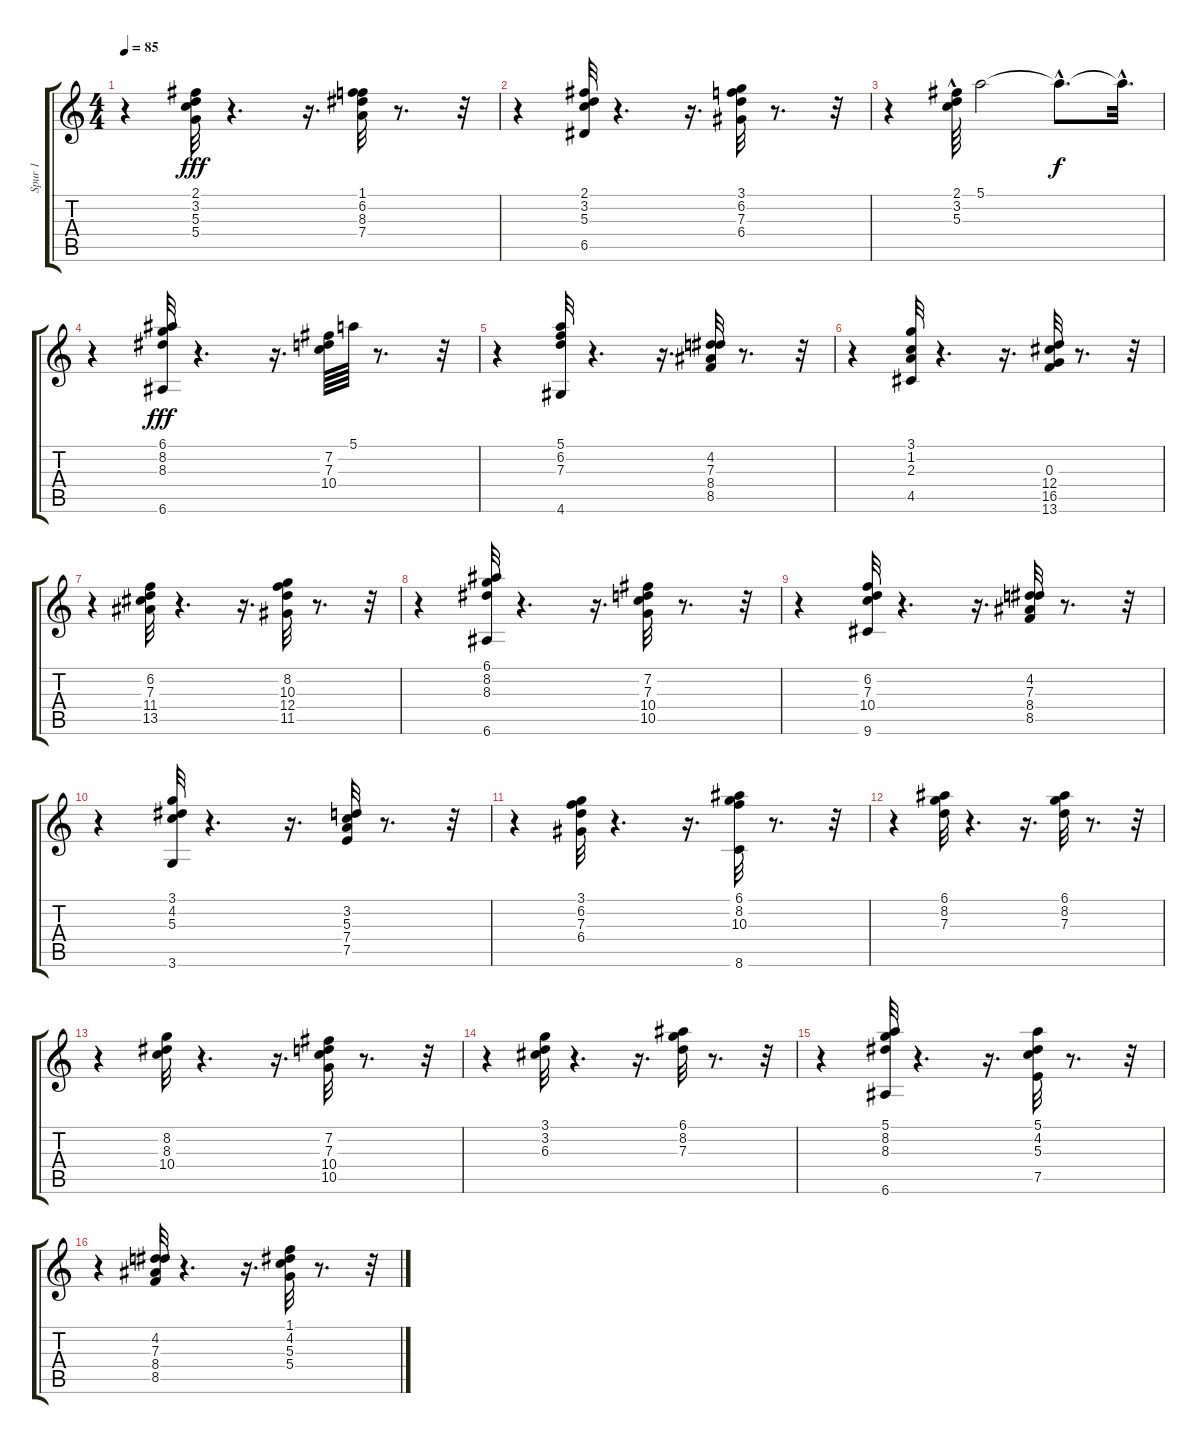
\track ("Spur 1" "Spur 1") {instrument electricguitarclean}
\staff {score tabs}
\tuning (E4 B3 G3 D3 A2 E2) {hide}
\ts (4 4)
\tempo 85
\clef g2
\ks c
r.4{dy fff} (2.1 3.2 5.3 5.4).32 r.4{d} r.16{d} (1.1 6.2 8.3 7.4).32 r.8{d} r.32 |
r.4 (2.1 3.2 5.3 6.5).32 r.4{d} r.16{d} (3.1 6.2 7.3 6.4).32 r.8{d} r.32 |
r.4 (2.1 3.2 5.3{hac}).64 5.1.2 5.1{hac t}.8{d dy f} 5.1{hac t}.32{d} |
r.4 (6.1 8.2 8.3 6.6).32{dy fff} r.4{d} r.16{d} (7.2 7.3 10.4).64 5.1.64 r.8{d} r.32 |
r.4 (5.1 6.2 7.3 4.6).32 r.4{d} r.16{d} (4.2 7.3 8.4 8.5).32 r.8{d} r.32 |
r.4 (3.1 1.2 2.3 4.5).32 r.4{d} r.16{d} (0.3 12.4 16.5 13.6).32 r.8{d} r.32 |
r.4 (6.2 7.3 11.4 13.5).32 r.4{d} r.16{d} (8.2 10.3 12.4 11.5).32 r.8{d} r.32 |
r.4 (6.1 8.2 8.3 6.6).32 r.4{d} r.16{d} (7.2 7.3 10.4 10.5).32 r.8{d} r.32 |
r.4 (6.2 7.3 10.4 9.6).32 r.4{d} r.16{d} (4.2 7.3 8.4 8.5).32 r.8{d} r.32 |
r.4 (3.1 4.2 5.3 3.6).32 r.4{d} r.16{d} (3.2 5.3 7.4 7.5).32 r.8{d} r.32 |
r.4 (3.1 6.2 7.3 6.4).32 r.4{d} r.16{d} (6.1 8.2 10.3 8.6).32 r.8{d} r.32 |
r.4 (6.1 8.2 7.3).32 r.4{d} r.16{d} (6.1 8.2 7.3).32 r.8{d} r.32 |
r.4 (8.2 8.3 10.4).32 r.4{d} r.16{d} (7.2 7.3 10.4 10.5).32 r.8{d} r.32 |
r.4 (3.1 3.2 6.3).32 r.4{d} r.16{d} (6.1 8.2 7.3).32 r.8{d} r.32 |
r.4 (5.1 8.2 8.3 6.6).32 r.4{d} r.16{d} (5.1 4.2 5.3 7.5).32 r.8{d} r.32 |
r.4 (4.2 7.3 8.4 8.5).32 r.4{d} r.16{d} (1.1 4.2 5.3 5.4).32 r.8{d} r.32
